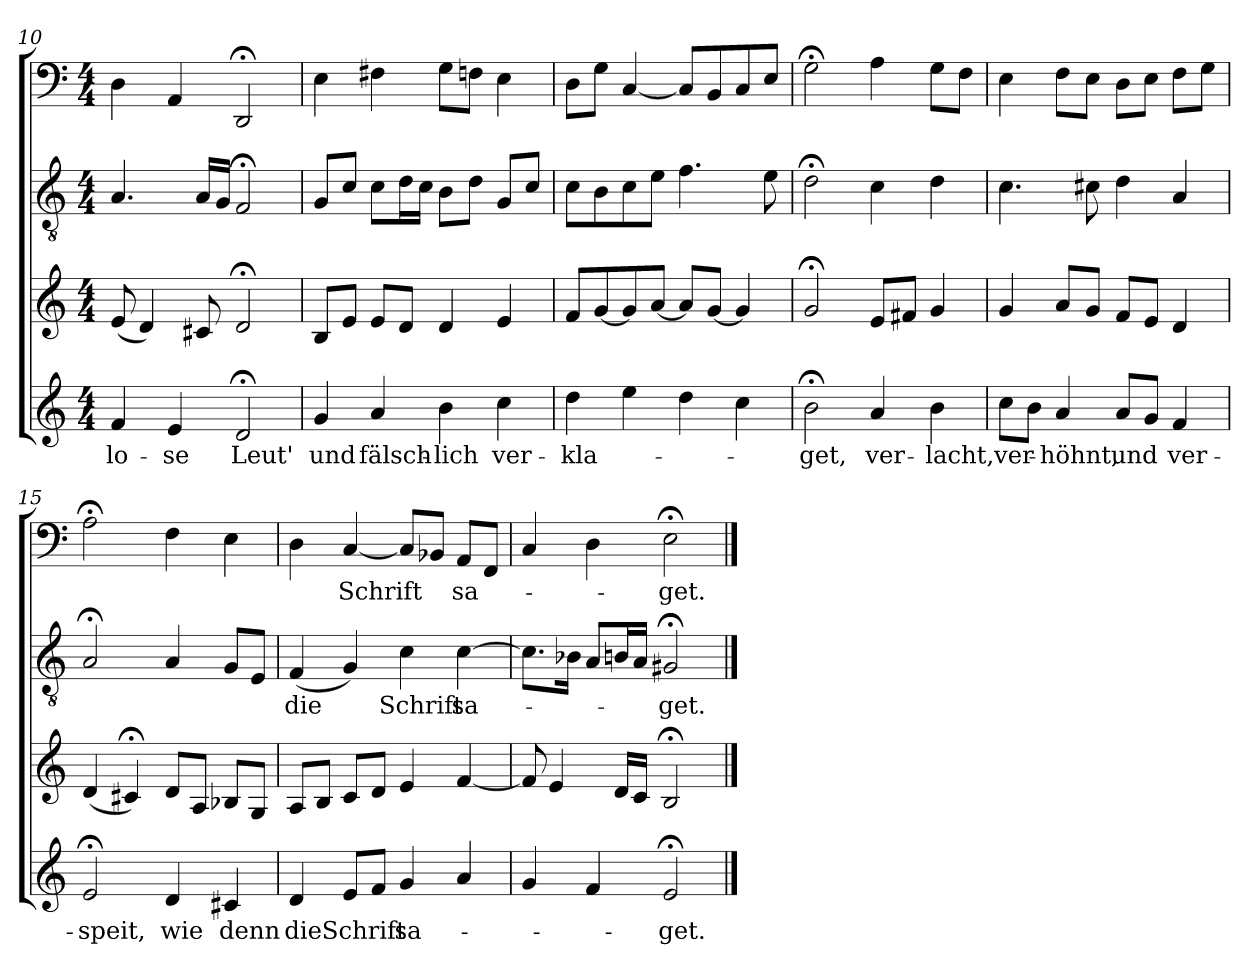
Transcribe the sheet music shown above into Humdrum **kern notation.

**kern	**text	**kern	**kern	**text	**kern	**text
*part4	*part4	*part3	*part2	*part2	*part1	*part1
*staff4	*staff4	*staff3	*staff2	*staff2	*staff1	*staff1
*clefG2	*	*clefG2	*clefGv2	*	*clefF4	*
*k[]	*	*k[]	*k[]	*	*k[]	*
*a:	*	*a:	*a:	*	*a:	*
*M4/4	*	*M4/4	*M4/4	*	*M4/4	*
=10	=10	=10	=10	=10	=10	=10
4f/	-lo-	(8e/	4.A/	.	4D\	.
.	.	4d/)	.	.	.	.
4e/	-se	.	.	.	4AA/	.
.	.	8c#X/	16A/LL	.	.	.
.	.	.	16G/JJ	.	.	.
2d;</	Leut'	2d;</	2F;</	.	2DD;</	.
=11	=11	=11	=11	=11	=11	=11
4g/	und	8B/L	8G/L	.	4E\	.
.	.	8e/J	8c/J	.	.	.
4a/	fälsch-	8e/L	8c\L	.	4F#X\	.
.	.	8d/J	16d\L	.	.	.
.	.	.	16c\JJ	.	.	.
4b\	-lich	4d/	8B\L	.	8G\L	.
.	.	.	8d\J	.	8Fn\J	.
4cc\	ver-	4e/	8G/L	.	4E\	.
.	.	.	8c/J	.	.	.
=12	=12	=12	=12	=12	=12	=12
4dd\	-kla-	8f/L	8c\L	.	8D\L	.
.	.	[8g/	8B\	.	8G\J	.
4ee\	.	8g/]	8c\	.	[4C/	.
.	.	[8a/J	8e\J	.	.	.
4dd\	.	8a/L]	4.f\	.	8C/L]	.
.	.	[8g/J	.	.	8BB/	.
4cc\	.	4g/]	.	.	8C/	.
.	.	.	8e\	.	8E/J	.
=13	=13	=13	=13	=13	=13	=13
2b;<\	-get,	2g;</	2d;<\	.	2G;<\	.
4a/	ver-	8e/L	4c\	.	4A\	.
.	.	8f#X/J	.	.	.	.
4b\	-lacht,	4g/	4d\	.	8G\L	.
.	.	.	.	.	8F\J	.
=14	=14	=14	=14	=14	=14	=14
8cc\L	ver-	4g/	4.c\	.	4E\	.
8b\J	.	.	.	.	.	.
4a/	-höhnt,	8a/L	.	.	8F\L	.
.	.	8g/J	8c#X\	.	8E\J	.
8a/L	und	8f/L	4d\	.	8D\L	.
8g/J	.	8e/J	.	.	8E\J	.
4f/	ver-	4d/	4A/	.	8F\L	.
.	.	.	.	.	8G\J	.
=15	=15	=15	=15	=15	=15	=15
2e;</	-speit,	(4d/	2A;</	.	2A;<\	.
.	.	4c#X;</)	.	.	.	.
4d/	wie	8d/L	4A/	.	4F\	.
.	.	8A/J	.	.	.	.
4c#X/	denn	8B-X/L	8G/L	.	4E\	.
.	.	8G/J	8E/J	.	.	.
=16	=16	=16	=16	=16	=16	=16
4d/	die	8A/L	(4F/	die	4D\	.
.	.	8B/J	.	.	.	.
8e/L	Schrift	8c/L	4G/)	.	[4C/	Schrift
8f/J	.	8d/J	.	.	.	.
4g/	sa-	4e/	4c\	Schrift	8C/L]	.
.	.	.	.	.	8BB-X/J	.
4a/	.	[4f/	[4c\	sa-	8AA/L	sa-
.	.	.	.	.	8FF/J	.
=17	=17	=17	=17	=17	=17	=17
4g/	.	8f/]	8.c\L]	.	4C/	.
.	.	4e/	.	.	.	.
.	.	.	16B-X\Jk	.	.	.
4f/	.	.	8A/L	.	4D\	.
.	.	16d/LL	16Bn/L	.	.	.
.	.	16c/JJ	16A/JJ	.	.	.
2e;</	-get.	2B;</	2G#X;</	-get.	2E;<\	-get.
==	==	==	==	==	==	==
*-	*-	*-	*-	*-	*-	*-
